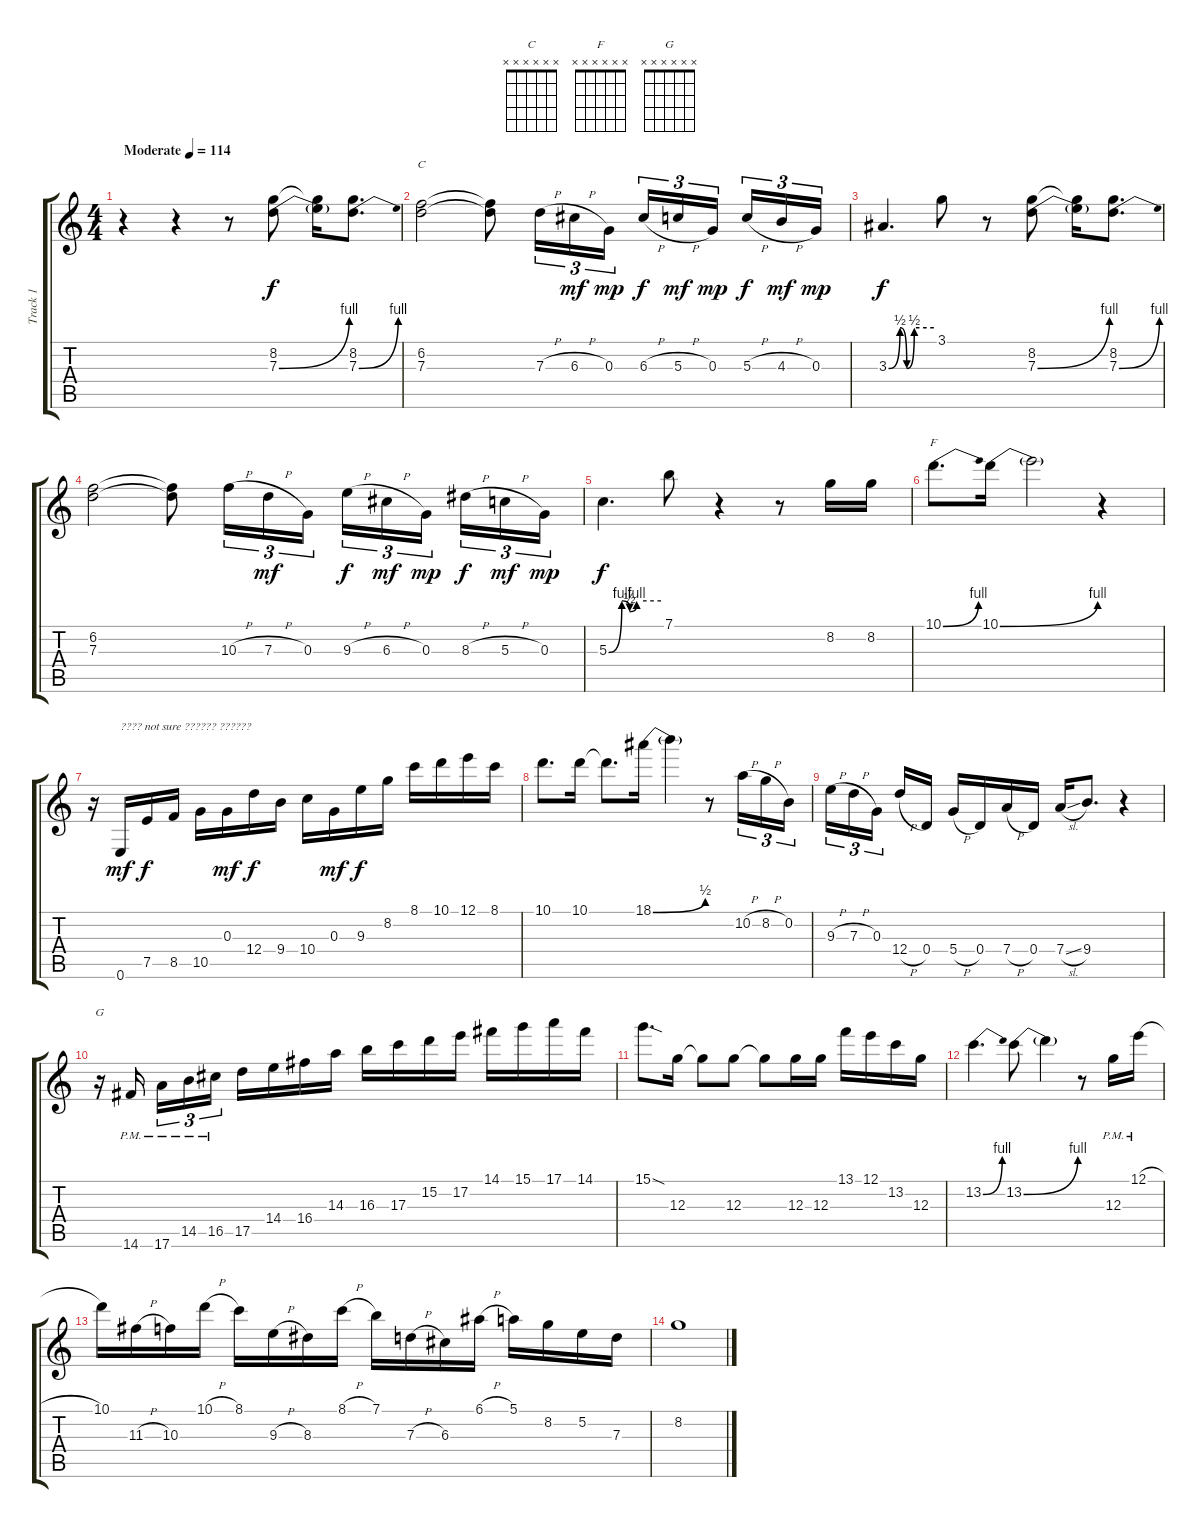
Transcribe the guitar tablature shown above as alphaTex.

\track ("Track 1" "Track 1") {instrument acousticguitarsteel}
\staff {score tabs}
\tuning (E4 B3 G3 D3 A2 E2) {hide}
\chord ("C" x x x x x x)
\chord ("F" x x x x x x)
\chord ("G" x x x x x x)
\ts (4 4)
\tempo (114 "Moderate")
\clef g2
\ks c
r.4{dy f instrument acousticguitarsteel} r.4 r.8 (8.2 7.3{be (bend 0 0 60 4)}).8 (8.2{t} 7.3{t}).16 (8.2 7.3{be (bend 0 0 60 4)}).8{d} |
(6.2 7.3).2{ch "C"} (6.2{t} 7.3{t}).8 7.3{h}.16{tu (3 2)} 6.3{h}.16{tu (3 2) dy mf} 0.3.16{tu (3 2) dy mp} 6.3{h}.16{tu (3 2) dy f} 5.3{h}.16{tu (3 2) dy mf} 0.3.16{tu (3 2) dy mp beam splitsecondary} 5.3{h}.16{tu (3 2) dy f} 4.3{h}.16{tu (3 2) dy mf} 0.3.16{tu (3 2) dy mp} |
3.3{be (custom 0 0 15 2 24 0 34 2 60 2)}.4{d dy f} 3.1.8 r.8 (8.2 7.3{be (bend 0 0 60 4)}).8 (8.2{t} 7.3{t}).16 (8.2 7.3{be (bend 0 0 60 4)}).8{d} |
(6.2 7.3).2 (6.2{t} 7.3{t}).8 10.3{h}.16{tu (3 2)} 7.3{h}.16{tu (3 2) dy mf} 0.3.16{tu (3 2)} 9.3{h}.16{tu (3 2) dy f} 6.3{h}.16{tu (3 2) dy mf} 0.3.16{tu (3 2) dy mp beam splitsecondary} 8.3{h}.16{tu (3 2) dy f} 5.3{h}.16{tu (3 2) dy mf} 0.3.16{tu (3 2) dy mp} |
5.3{be (custom 0 0 15 4 24 2 32 4 60 4)}.4{d dy f} 7.1.8 r.4 r.8 8.2.16 8.2.16 |
10.1{be (bend 0 0 60 4)}.8{d ch "F"} 10.1{be (bend 0 0 60 4)}.16 10.1{t}.2 r.4 |
r.16 0.6.16{txt "???? not sure ?????? ??????" dy mf} 7.5.16{dy f} 8.5.16 10.5.16 0.3.16{dy mf} 12.4.16{dy f} 9.4.16 10.4.16 0.3.16{dy mf} 9.3.16{dy f} 8.2.16 8.1.16 10.1.16 12.1.16 8.1.16 |
10.1.8{d} 10.1.16 10.1{t}.8{d} 18.1{be (bend 0 0 60 2)}.16 18.1{t}.4 r.8 10.2{h}.16{tu (3 2)} 8.2{h}.16{tu (3 2)} 0.2.16{tu (3 2)} |
9.3{h}.16{tu (3 2)} 7.3{h}.16{tu (3 2)} 0.3.16{tu (3 2) beam splitsecondary} 12.4{h}.16 0.4.16 5.4{h}.16 0.4.16 7.4{h}.16 0.4.16 7.4{sl}.16 9.4.8{d} r.4 |
r.16{ch "G"} 14.6{pm}.16{beam splitsecondary} 17.6{pm}.16{tu (3 2)} 14.5{pm}.16{tu (3 2)} 16.5{pm}.16{tu (3 2)} 17.5.16 14.4.16 16.4.16 14.3.16 16.3.16 17.3.16 15.2.16 17.2.16 14.1.16 15.1.16 17.1.16 14.1.16 |
15.1{sod}.8{d} 12.3.16 12.3{t}.8 12.3.8 12.3{t}.8 12.3.16 12.3.16 13.1.16 12.1.16 13.2.16 12.3.16 |
13.2{be (bend 0 0 60 4)}.4{d} 13.2{be (bend 0 0 60 4)}.8 13.2{t}.4 r.8 12.3{pm}.16 12.1{h pm}.16 |
10.1.16 11.3{h}.16 10.3.16 10.1{h}.16 8.1.16 9.3{h}.16 8.3.16 8.1{h}.16 7.1.16 7.3{h}.16 6.3.16 6.1{h}.16 5.1.16 8.2.16 5.2.16 7.3.16 |
8.2.1
